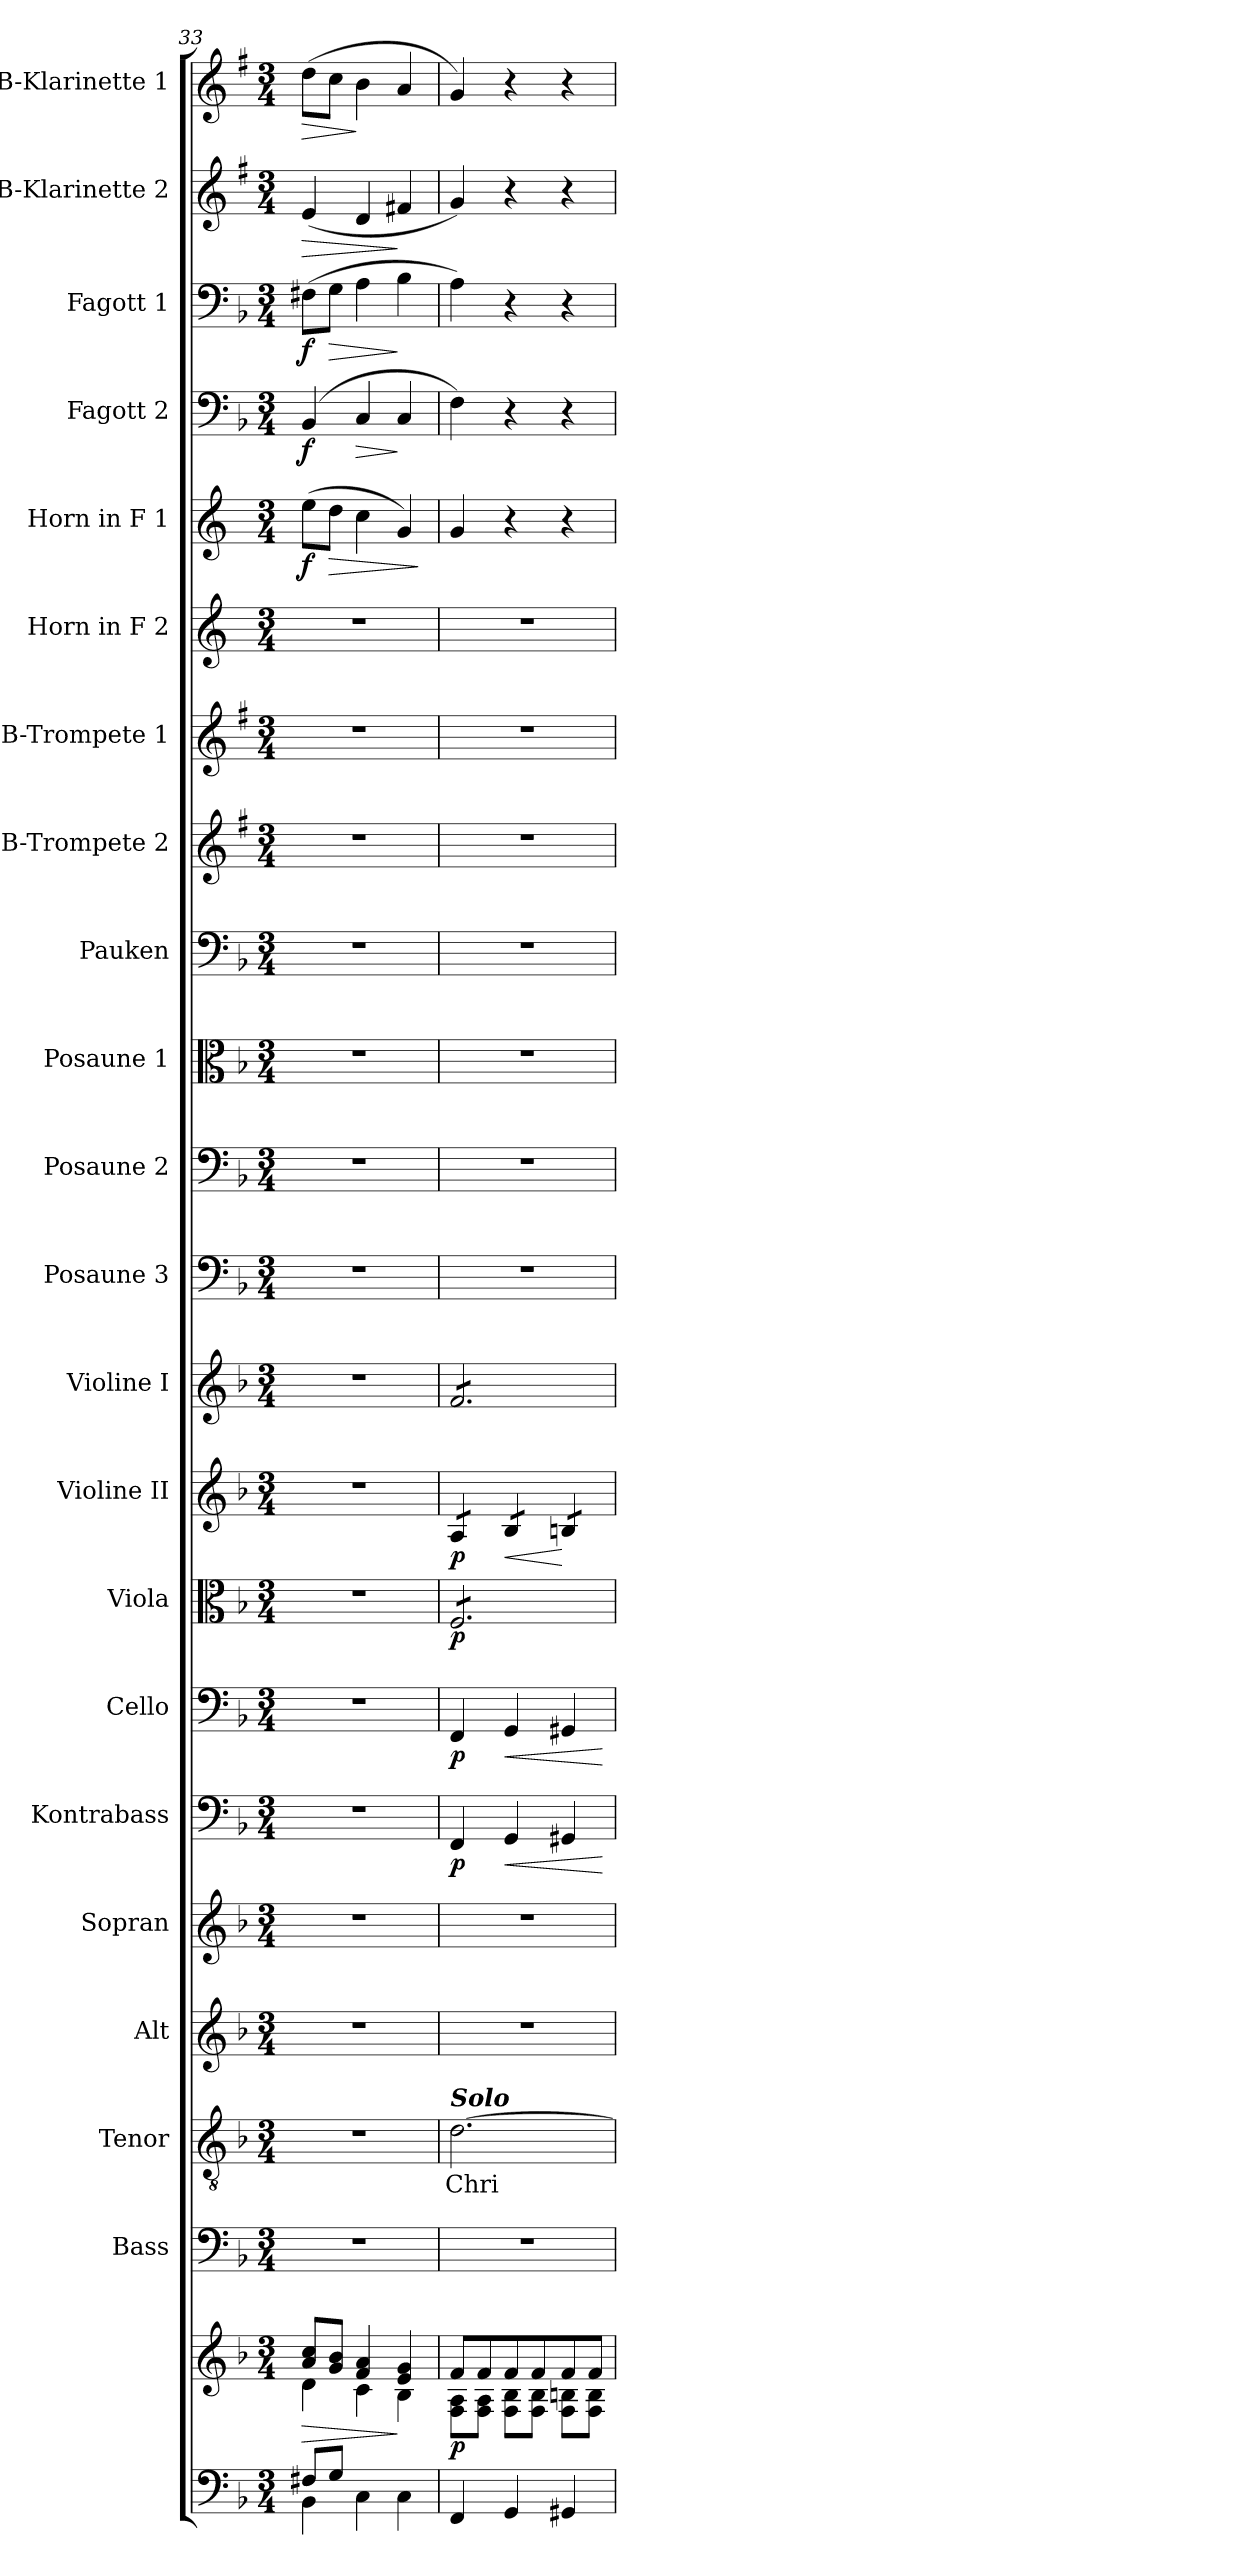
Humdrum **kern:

**kern	**kern	**dynam	**kern	**kern	**text	**kern	**kern	**kern	**dynam	**kern	**dynam	**kern	**dynam	**kern	**dynam	**kern	**kern	**kern	**kern	**kern	**kern	**kern	**kern	**kern	**dynam	**kern	**dynam	**kern	**dynam	**kern	**dynam	**kern	**dynam
*part22	*part22	*part22	*part21	*part20	*part20	*part19	*part18	*part17	*part17	*part16	*part16	*part15	*part15	*part14	*part14	*part13	*part12	*part11	*part10	*part9	*part8	*part7	*part6	*part5	*part5	*part4	*part4	*part3	*part3	*part2	*part2	*part1	*part1
*staff23	*staff22	*staff22/23	*staff21	*staff20	*staff20	*staff19	*staff18	*staff17	*staff17	*staff16	*staff16	*staff15	*staff15	*staff14	*staff14	*staff13	*staff12	*staff11	*staff10	*staff9	*staff8	*staff7	*staff6	*staff5	*staff5	*staff4	*staff4	*staff3	*staff3	*staff2	*staff2	*staff1	*staff1
*	*	*	*I"Bass	*I"Tenor	*	*I"Alt	*I"Sopran	*I"Kontrabass	*	*I"Cello	*	*I"Viola	*	*I"Violine II	*	*I"Violine I	*I"Posaune 3	*I"Posaune 2	*I"Posaune 1	*I"Pauken	*I"B-Trompete 2	*I"B-Trompete 1	*I"Horn in F 2	*I"Horn in F 1	*	*I"Fagott 2	*	*I"Fagott 1	*	*I"B-Klarinette 2	*	*I"B-Klarinette 1	*
*	*	*	*I'B.	*I'T.	*	*I'A.	*I'S.	*I'Kb.	*	*	*	*I'Vla.	*	*I'Vl. II	*	*I'Vl. I	*I'Pos. 3	*I'Pos. 2	*I'Pos. 1	*I'Pk.	*I'B Trp. 2	*I'B Trp. 1	*	*	*	*I'Fg. 2	*	*I'Fg. 1	*	*I'B Kl. 2	*	*I'B Kl. 1	*
*clefF4	*clefG2	*	*clefF4	*clefGv2	*	*clefG2	*clefG2	*clefF4	*	*clefF4	*	*clefC3	*	*clefG2	*	*clefG2	*clefF4	*clefF4	*clefC3	*clefF4	*clefG2	*clefG2	*clefG2	*clefG2	*	*clefF4	*	*clefF4	*	*clefG2	*	*clefG2	*
*	*	*	*	*	*	*	*	*ITrd7c12	*	*	*	*	*	*	*	*	*	*	*	*	*ITrd1c2	*ITrd1c2	*ITrd4c7	*ITrd4c7	*	*	*	*	*	*ITrd1c2	*	*ITrd1c2	*
*k[b-]	*k[b-]	*	*k[b-]	*k[b-]	*	*k[b-]	*k[b-]	*k[b-]	*	*k[b-]	*	*k[b-]	*	*k[b-]	*	*k[b-]	*k[b-]	*k[b-]	*k[b-]	*k[b-]	*k[b-]	*k[b-]	*k[b-]	*k[b-]	*	*k[b-]	*	*k[b-]	*	*k[b-]	*	*k[b-]	*
*F:	*F:	*	*F:	*F:	*	*F:	*F:	*F:	*	*F:	*	*F:	*	*F:	*	*F:	*F:	*F:	*F:	*F:	*F:	*F:	*F:	*F:	*	*F:	*	*F:	*	*F:	*	*F:	*
*M3/4	*M3/4	*	*M3/4	*M3/4	*	*M3/4	*M3/4	*M3/4	*	*M3/4	*	*M3/4	*	*M3/4	*	*M3/4	*M3/4	*M3/4	*M3/4	*M3/4	*M3/4	*M3/4	*M3/4	*M3/4	*	*M3/4	*	*M3/4	*	*M3/4	*	*M3/4	*
=33	=33	=33	=33	=33	=33	=33	=33	=33	=33	=33	=33	=33	=33	=33	=33	=33	=33	=33	=33	=33	=33	=33	=33	=33	=33	=33	=33	=33	=33	=33	=33	=33	=33
*^	*	*	*	*	*	*	*	*	*	*	*	*	*	*	*	*	*	*	*	*	*	*	*	*	*	*	*	*	*	*	*	*	*
!	!	!	!LO:HP:b	!	!	!	!	!	!	!	!	!	!	!	!	!	!	!	!	!	!	!	!	!	!	!LO:DY:b	!	!LO:DY:b	!	!LO:DY:b	!	!LO:HP:b	!	!LO:HP:b
*	*	*^	*	*	*	*	*	*	*	*	*	*	*	*	*	*	*	*	*	*	*	*	*	*	*	*	*	*	*	*	*	*	*	*
8F#X/L	4BB-\	8a/ 8cc/L	4d\	>	2.r	2.r	.	2.r	2.r	2.r	.	2.r	.	2.r	.	2.r	.	2.r	2.r	2.r	2.r	2.r	2.r	2.r	2.r	(>8a\L	f	(4BB-/	f	(>8F#X\L	f	(<4d/	>	(>8cc\L	>
!	!	!	!	!	!	!	!	!	!	!	!	!	!	!	!	!	!	!	!	!	!	!	!	!	!	!	!LO:HP:b	!	!	!	!LO:HP:b	!	!	!	!
8G/J	.	8g/ 8b-/J	.	.	.	.	.	.	.	.	.	.	.	.	.	.	.	.	.	.	.	.	.	.	.	8g\J	>	.	.	8G\J	>	.	.	8b-\J	.
!	!	!	!	!	!	!	!	!	!	!	!	!	!	!	!	!	!	!	!	!	!	!	!	!	!	!	!	!	!LO:HP:b	!	!	!	!	!	!
2ryy	4C\	4f/ 4a/	4c\	.	.	.	.	.	.	.	.	.	.	.	.	.	.	.	.	.	.	.	.	.	.	4f\	.	4C/	>	4A\	.	4c/	.	4a\	]
.	4C\	4e/ 4g/	4B-\	]	.	.	.	.	.	.	.	.	.	.	.	.	.	.	.	.	.	.	.	.	.	4c/)	.	4C/	]	4B-\	]	4en/	]	4g/	.
*v	*v	*	*	*	*	*	*	*	*	*	*	*	*	*	*	*	*	*	*	*	*	*	*	*	*	*	*	*	*	*	*	*	*	*	*
*	*v	*v	*	*	*	*	*	*	*	*	*	*	*	*	*	*	*	*	*	*	*	*	*	*	*	*	*	*	*	*	*	*	*	*
.	.	.	.	.	.	.	.	.	.	.	.	.	.	.	.	.	.	.	.	.	.	.	.	.	]	.	.	.	.	.	.	.	.
=34	=34	=34	=34	=34	=34	=34	=34	=34	=34	=34	=34	=34	=34	=34	=34	=34	=34	=34	=34	=34	=34	=34	=34	=34	=34	=34	=34	=34	=34	=34	=34	=34	=34
*	*^	*	*	*	*	*	*	*	*	*	*	*	*	*	*	*	*	*	*	*	*	*	*	*	*	*	*	*	*	*	*	*	*
!	!	!	!	!	!LO:TX:a:Bi:t=Solo	!	!	!	!	!	!	!	!	!	!	!	!	!	!	!	!	!	!	!	!	!	!	!	!	!	!	!	!	!
!	!	!	!LO:DY:b	!	!	!LO:LY:b	!	!	!	!LO:DY:b	!	!LO:DY:b	!	!LO:DY:b	!	!LO:DY:b	!	!	!	!	!	!	!	!	!	!	!	!	!	!	!	!	!	!
*	*	*	*	*	*	*	*	*	*	*	*	*	*tremolo	*	*	*	*	*	*	*	*	*	*	*	*	*	*	*	*	*	*	*	*	*
*	*	*	*	*	*	*	*	*	*	*	*	*	*	*	*tremolo	*	*	*	*	*	*	*	*	*	*	*	*	*	*	*	*	*	*	*
*	*	*	*	*	*	*	*	*	*	*	*	*	*	*	*	*	*tremolo	*	*	*	*	*	*	*	*	*	*	*	*	*	*	*	*	*
4FF/	8f/L	8F\ 8A\L	p	2.r	[2.d\	Chri-	2.r	2.r	4FFF/	p	4FF/	p	8F/L	p	8A/L	p	8f/L	2.r	2.r	2.r	2.r	2.r	2.r	2.r	4c/	.	4F\)	.	4A\)	.	4f/)	.	4f/)	.
.	8f/	8F\ 8A\J	.	.	.	.	.	.	.	.	.	.	8F/	.	8A/J	.	8f/	.	.	.	.	.	.	.	.	.	.	.	.	.	.	.	.	.
!	!	!	!	!	!	!	!	!	!	!LO:HP:b	!	!LO:HP:b	!	!	!	!LO:HP:b	!	!	!	!	!	!	!	!	!	!	!	!	!	!	!	!	!	!
4GG/	8f/	8F\ 8B-\L	.	.	.	.	.	.	4GGG/	<	4GG/	<	8F/	.	8B-/L	<	8f/	.	.	.	.	.	.	.	4r	.	4r	.	4r	.	4r	.	4r	.
.	8f/	8F\ 8B-\J	.	.	.	.	.	.	.	.	.	.	8F/	.	8B-/J	.	8f/	.	.	.	.	.	.	.	.	.	.	.	.	.	.	.	.	.
4GG#X/	8f/	8F\ 8Bn\L	.	.	.	.	.	.	4GGG#X/	.	4GG#X/	.	8F/	.	8Bn/L	[	8f/	.	.	.	.	.	.	.	4r	.	4r	.	4r	.	4r	.	4r	.
.	8f/J	8F\ 8B\J	.	.	.	.	.	.	.	.	.	.	8F/J	.	8Bn/J	.	8f/J	.	.	.	.	.	.	.	.	.	.	.	.	.	.	.	.	.
*	*	*	*	*	*	*	*	*	*	*	*	*	*	*	*	*	*Xtremolo	*	*	*	*	*	*	*	*	*	*	*	*	*	*	*	*	*
*	*	*	*	*	*	*	*	*	*	*	*	*	*	*	*Xtremolo	*	*	*	*	*	*	*	*	*	*	*	*	*	*	*	*	*	*	*
*	*	*	*	*	*	*	*	*	*	*	*	*	*Xtremolo	*	*	*	*	*	*	*	*	*	*	*	*	*	*	*	*	*	*	*	*	*
*	*v	*v	*	*	*	*	*	*	*	*	*	*	*	*	*	*	*	*	*	*	*	*	*	*	*	*	*	*	*	*	*	*	*	*
.	.	.	.	.	.	.	.	.	[	.	[	.	.	.	.	.	.	.	.	.	.	.	.	.	.	.	.	.	.	.	.	.	.
=	=	=	=	=	=	=	=	=	=	=	=	=	=	=	=	=	=	=	=	=	=	=	=	=	=	=	=	=	=	=	=	=	=
*-	*-	*-	*-	*-	*-	*-	*-	*-	*-	*-	*-	*-	*-	*-	*-	*-	*-	*-	*-	*-	*-	*-	*-	*-	*-	*-	*-	*-	*-	*-	*-	*-	*-
